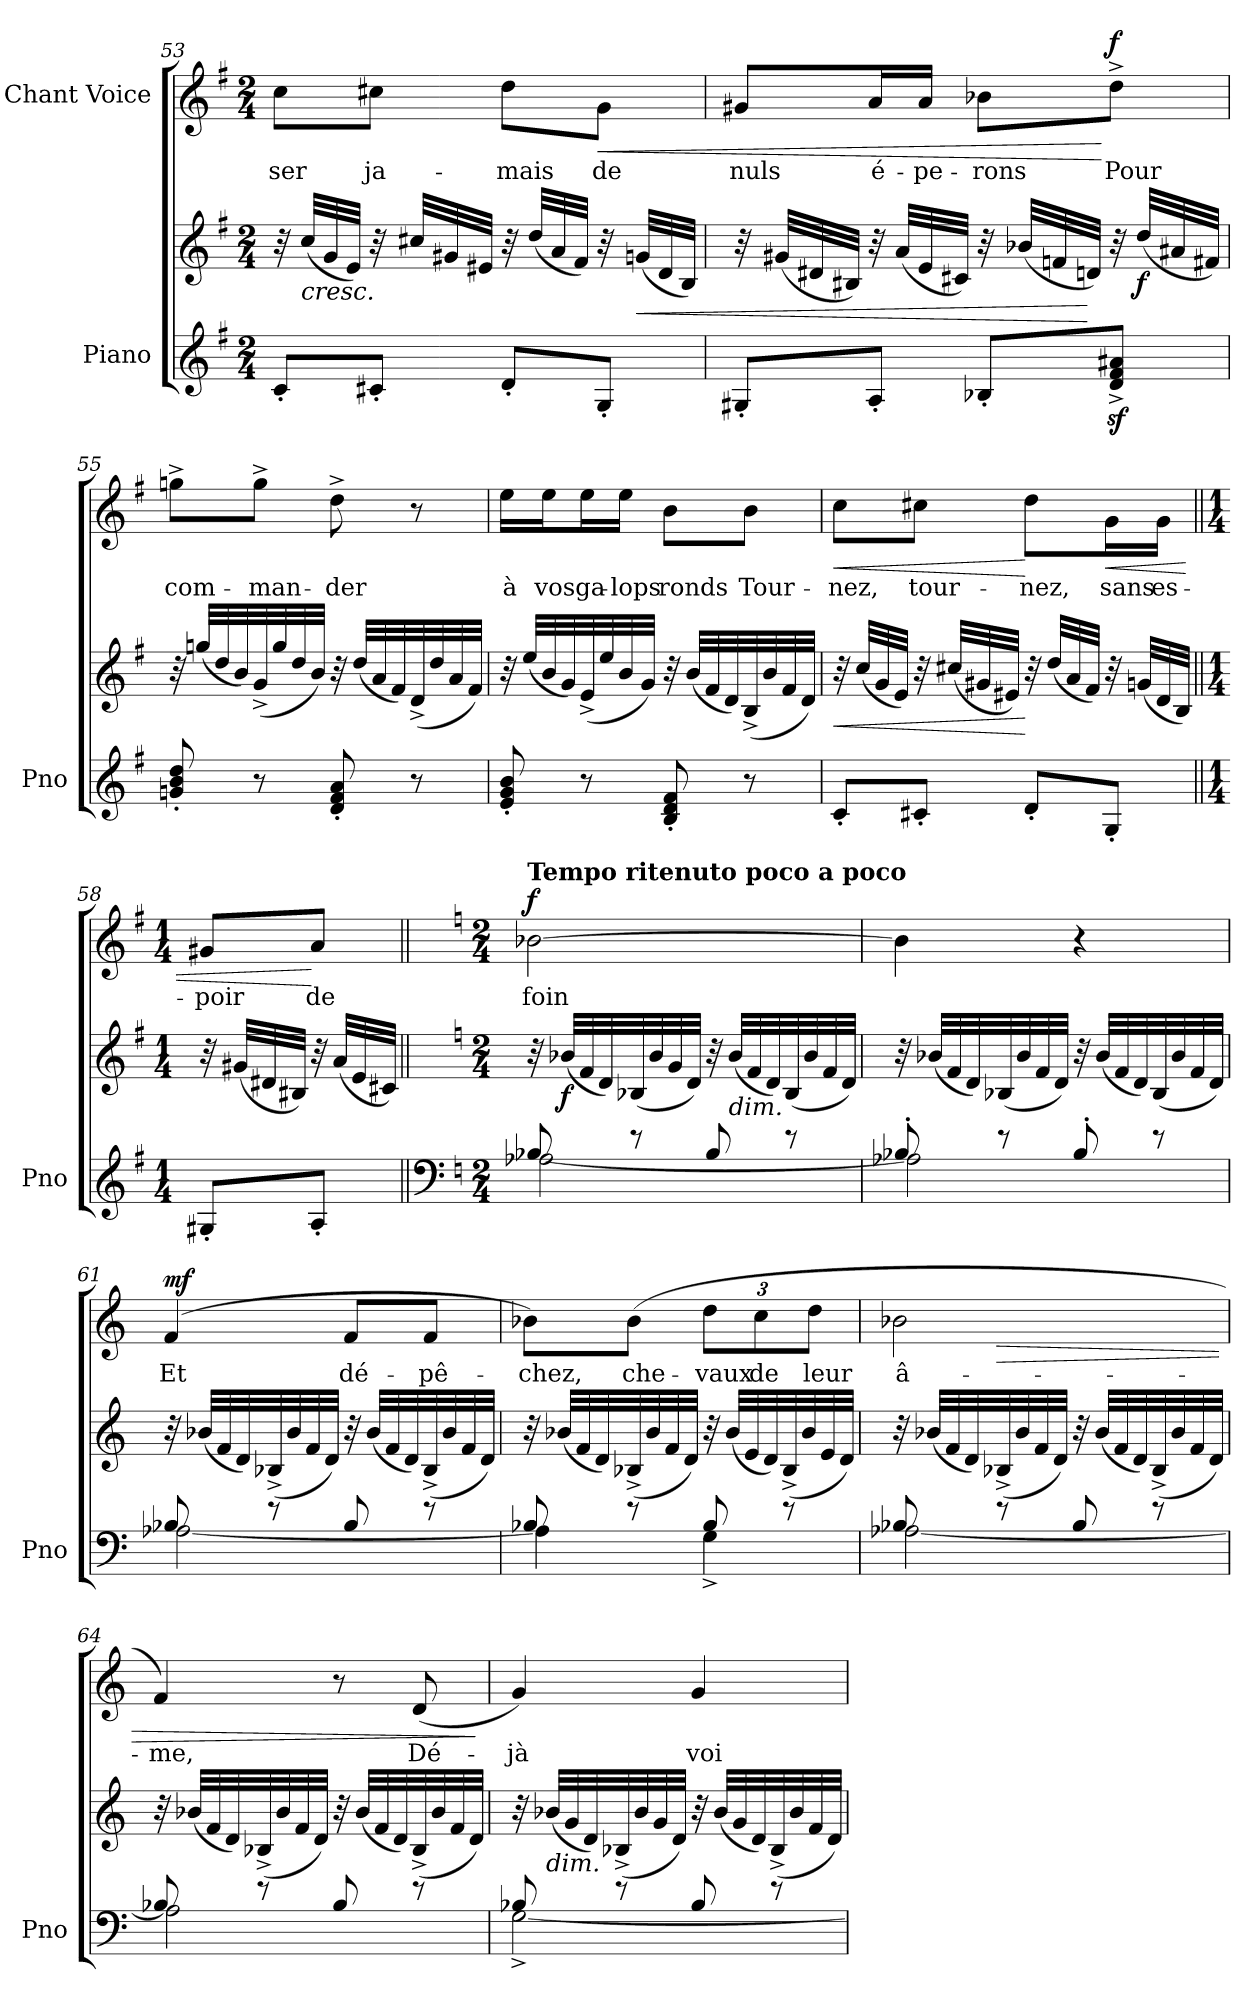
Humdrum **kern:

**kern	**kern	**dynam	**kern	**text	**dynam
*part2	*part2	*part2	*part1	*part1	*part1
*staff3	*staff2	*staff2/3	*staff1	*staff1	*staff1
*I"Piano	*	*	*I"Chant Voice	*	*
*I'Pno	*	*	*	*	*
*clefG2	*clefG2	*	*clefG2	*	*
*k[f#]	*k[f#]	*	*k[f#]	*	*
*M2/4	*M2/4	*	*M2/4	*	*
=53	=53	=53	=53	=53	=53
8c'/L	32r	.	8cc\L	-ser	.
!	!	!LO:HP:b	!	!	!
.	(32cc/LLL	<	.	.	.
.	32g/	.	.	.	.
.	32e/JJJ)	.	.	.	.
8c#X'/J	32r	.	8cc#X\J	ja-	.
.	32cc#X/LLL	.	.	.	.
.	32g#X/	.	.	.	.
.	32e#X/JJJ	.	.	.	.
8d'/L	32r	.	8dd\L	-mais	.
.	(32dd/LLL	.	.	.	.
.	32a/	.	.	.	.
.	32f#/JJJ)	.	.	.	.
!	!	!	!	!	!LO:HP:b
8G'/J	32r	.	8g\J	de	<
!	!	!LO:HP:b	!	!	!
.	(32gn/LLL	<	.	.	.
.	32d/	.	.	.	.
.	32B/JJJ)	.	.	.	.
=54	=54	=54	=54	=54	=54
8G#X'/L	32r	.	8g#X/L	nuls	.
.	(32g#X/LLL	.	.	.	.
.	32d#X/	.	.	.	.
.	32B#X/JJJ)	.	.	.	.
8A'/J	32r	.	16a/L	é-	.
.	(32a/LLL	.	.	.	.
.	32e/	.	16a/JJ	-pe-	.
.	32c#X/JJJ)	.	.	.	.
8B-X'/L	32r	.	8b-X\L	-rons	.
.	(32b-X/LLL	.	.	.	.
.	32fn/	.	.	.	.
.	32dn/JJJ)	[	.	.	.
!	!	!	!	!	!LO:DY:n=1:a
8dz>^/ 8f#z>^/ 8a#Xz>^/J	32r	.	8dd^\J	Pour	[ f
!	!	!LO:DY:b	!	!	!
.	(32dd/LLL	f	.	.	.
.	32a#X/	.	.	.	.
.	32f#X/JJJ)	.	.	.	.
=55	=55	=55	=55	=55	=55
8gn/' 8b/' 8dd/'	32r	.	8ggn^\L	com-	.
.	(32ggn/LLL	.	.	.	.
.	32dd/	.	.	.	.
.	32b/)	.	.	.	.
8r	(32g^/	.	8gg^\J	-man-	.
.	32gg/	.	.	.	.
.	32dd/	.	.	.	.
.	32b/JJJ)	.	.	.	.
8d/' 8f#/' 8a/'	32r	.	8dd^\	-der	.
.	(32dd/LLL	.	.	.	.
.	32a/	.	.	.	.
.	32f#/)	.	.	.	.
8r	(32d^/	.	8r	.	.
.	32dd/	.	.	.	.
.	32a/	.	.	.	.
.	32f#/JJJ)	.	.	.	.
=56	=56	=56	=56	=56	=56
8e/' 8g/' 8b/'	32r	.	16ee\LL	à	.
.	(32ee/LLL	.	.	.	.
.	32b/	.	16ee\J	vos	.
.	32g/)	.	.	.	.
8r	(32e^/	.	16ee\L	ga-	.
.	32ee/	.	.	.	.
.	32b/	.	16ee\JJ	-lops	.
.	32g/JJJ)	.	.	.	.
8B/' 8d/' 8f#/'	32r	.	8b\L	ronds	.
.	(32b/LLL	.	.	.	.
.	32f#/	.	.	.	.
.	32d/)	.	.	.	.
8r	(32B^/	.	8b\J	Tour-	.
.	32b/	.	.	.	.
.	32f#/	.	.	.	.
.	32d/JJJ)	.	.	.	.
=57	=57	=57	=57	=57	=57
!	!	!LO:HP:b	!	!	!LO:HP:b
8c'/L	32r	<	8cc\L	- nez,	<
.	(32cc/LLL	.	.	.	.
.	32g/	.	.	.	.
.	32e/JJJ)	.	.	.	.
8c#X'/J	32r	.	8cc#X\J	tour-	.
.	(32cc#X/LLL	.	.	.	.
.	32g#X/	.	.	.	.
.	32e#X/JJJ)	.	.	.	.
8d'/L	32r	[	8dd\L	-nez,	[
.	(32dd/LLL	.	.	.	.
.	32a/	.	.	.	.
.	32f#/JJJ)	.	.	.	.
!	!	!	!	!	!LO:HP:b
8G'/J	32r	.	16g\L	sans	<
.	(32gn/LLL	.	.	.	.
.	32d/	.	16g\JJ	es-	.
.	32B/JJJ)	.	.	.	.
=58||	=58||	=58||	=58||	=58||	=58||
*M1/4	*M1/4	*	*M1/4	*	*
8G#X'/L	32r	.	8g#X/L	-poir	.
.	(32g#X/LLL	.	.	.	.
.	32d#X/	.	.	.	.
.	32B#X/JJJ)	.	.	.	.
8A'/J	32r	.	8a/J	de	[
.	(32a/LLL	[	.	.	.
.	32e/	.	.	.	.
.	32c#X/JJJ)	.	.	.	.
=59||	=59||	=59||	=59||	=59||	=59||
*clefF4	*	*	*	*	*
*k[]	*k[]	*	*k[]	*	*
*M2/4	*M2/4	*	*M2/4	*	*
*^	*	*	*	*	*
!	!	!	!	!LO:TX:a:B:t=Tempo ritenuto poco a poco	!	!
!	!	!	!	!	!	!LO:DY:a
8B-X/	[2A-X\	32r	.	[2b-X\	foin	f
!	!	!	!LO:DY:b	!	!	!
.	.	(32b-X/LLL	f	.	.	.
.	.	32f/	.	.	.	.
.	.	32d/)	.	.	.	.
8r	.	(32B-X/	.	.	.	.
.	.	32b-/	.	.	.	.
.	.	32g/	.	.	.	.
.	.	32d/JJJ)	.	.	.	.
8B-/	.	32r	.	.	.	.
!	!	!LO:TX:b:i:t=dim.	!	!	!	!
.	.	(32b-/LLL	.	.	.	.
.	.	32f/	.	.	.	.
.	.	32d/)	.	.	.	.
8r	.	(32B-/	.	.	.	.
.	.	32b-/	.	.	.	.
.	.	32f/	.	.	.	.
.	.	32d/JJJ)	.	.	.	.
=60	=60	=60	=60	=60	=60	=60
8B-X'/	2A-X\]	32r	.	4b-\]	.	.
.	.	(32b-X/LLL	.	.	.	.
.	.	32f/	.	.	.	.
.	.	32d/)	.	.	.	.
8r	.	(32B-X/	.	.	.	.
.	.	32b-/	.	.	.	.
.	.	32f/	.	.	.	.
.	.	32d/JJJ)	.	.	.	.
8B-'/	.	32r	.	4r	.	.
.	.	(32b-/LLL	.	.	.	.
.	.	32f/	.	.	.	.
.	.	32d/)	.	.	.	.
8r	.	(32B-/	.	.	.	.
.	.	32b-/	.	.	.	.
.	.	32f/	.	.	.	.
.	.	32d/JJJ)	.	.	.	.
=61	=61	=61	=61	=61	=61	=61
!	!	!	!	!	!	!LO:DY:a
8B-X/	[2A-X\	32r	.	(>4f/	Et	mf
.	.	(32b-X/LLL	.	.	.	.
.	.	32f/	.	.	.	.
.	.	32d/)	.	.	.	.
8r	.	(32B-X^/	.	.	.	.
.	.	32b-/	.	.	.	.
.	.	32f/	.	.	.	.
.	.	32d/JJJ)	.	.	.	.
8B-/	.	32r	.	8f/L	dé-	.
.	.	(32b-/LLL	.	.	.	.
.	.	32f/	.	.	.	.
.	.	32d/)	.	.	.	.
8r	.	(32B-^/	.	8f/J	-pê-	.
.	.	32b-/	.	.	.	.
.	.	32f/	.	.	.	.
.	.	32d/JJJ)	.	.	.	.
=62	=62	=62	=62	=62	=62	=62
8B-X/	4A-\]	32r	.	8b-X\L)	-chez,	.
.	.	(32b-X/LLL	.	.	.	.
.	.	32f/	.	.	.	.
.	.	32d/)	.	.	.	.
8r	.	(32B-X^/	.	(8b-\J	che-	.
.	.	32b-/	.	.	.	.
.	.	32f/	.	.	.	.
.	.	32d/JJJ)	.	.	.	.
8B-/	4G^\	32r	.	12dd\L	-vaux	.
.	.	(32b-/LLL	.	.	.	.
.	.	32e/	.	.	.	.
.	.	.	.	12cc\	de	.
.	.	32d/)	.	.	.	.
8r	.	(32B-^/	.	.	.	.
.	.	32b-/	.	.	.	.
.	.	.	.	12dd\J	leur	.
.	.	32e/	.	.	.	.
.	.	32d/JJJ)	.	.	.	.
=63	=63	=63	=63	=63	=63	=63
*	*	*	*	*^	*	*
8B-X/	[2A-X\	32r	.	2b-X\	8ryy	â-	.
.	.	(32b-X/LLL	.	.	.	.	.
.	.	32f/	.	.	.	.	.
.	.	32d/)	.	.	.	.	.
!	!	!	!	!	!	!	!LO:HP:b
8r	.	(32B-X^/	.	.	8ryy	.	>
.	.	32b-/	.	.	.	.	.
.	.	32f/	.	.	.	.	.
.	.	32d/JJJ)	.	.	.	.	.
8B-/	.	32r	.	.	4ryy	.	.
.	.	(32b-/LLL	.	.	.	.	.
.	.	32f/	.	.	.	.	.
.	.	32d/)	.	.	.	.	.
8r	.	(32B-^/	.	.	.	.	.
.	.	32b-/	.	.	.	.	.
.	.	32f/	.	.	.	.	.
.	.	32d/JJJ)	.	.	.	.	.
*	*	*	*	*v	*v	*	*
=64	=64	=64	=64	=64	=64	=64
8B-X/	2A-\]	32r	.	4f/)	-me,	.
.	.	(32b-X/LLL	.	.	.	.
.	.	32f/	.	.	.	.
.	.	32d/)	.	.	.	.
8r	.	(32B-X^/	.	.	.	.
.	.	32b-/	.	.	.	.
.	.	32f/	.	.	.	.
.	.	32d/JJJ)	.	.	.	.
8B-/	.	32r	.	8r	.	.
.	.	(32b-/LLL	.	.	.	.
.	.	32f/	.	.	.	.
.	.	32d/)	.	.	.	.
8r	.	(32B-^/	.	(8d/	Dé-	.
.	.	32b-/	.	.	.	.
.	.	32f/	.	.	.	.
.	.	32d/JJJ)	.	.	.	.
*v	*v	*	*	*	*	*
.	.	.	.	.	]
=65	=65	=65	=65	=65	=65
*^	*	*	*	*	*
8B-X/	[2G^\	32r	.	4g/)	-jà	.
!	!	!LO:TX:b:i:t=dim.	!	!	!	!
.	.	(32b-X/LLL	.	.	.	.
.	.	32g/	.	.	.	.
.	.	32d/)	.	.	.	.
8r	.	(32B-X^/	.	.	.	.
.	.	32b-/	.	.	.	.
.	.	32g/	.	.	.	.
.	.	32d/JJJ)	.	.	.	.
8B-/	.	32r	.	4g/	voi-	.
.	.	(32b-/LLL	.	.	.	.
.	.	32g/	.	.	.	.
.	.	32d/)	.	.	.	.
8r	.	(32B-^/	.	.	.	.
.	.	32b-/	.	.	.	.
.	.	32f/	.	.	.	.
.	.	32d/JJJ)	.	.	.	.
*v	*v	*	*	*	*	*
=	=	=	=	=	=
*-	*-	*-	*-	*-	*-
